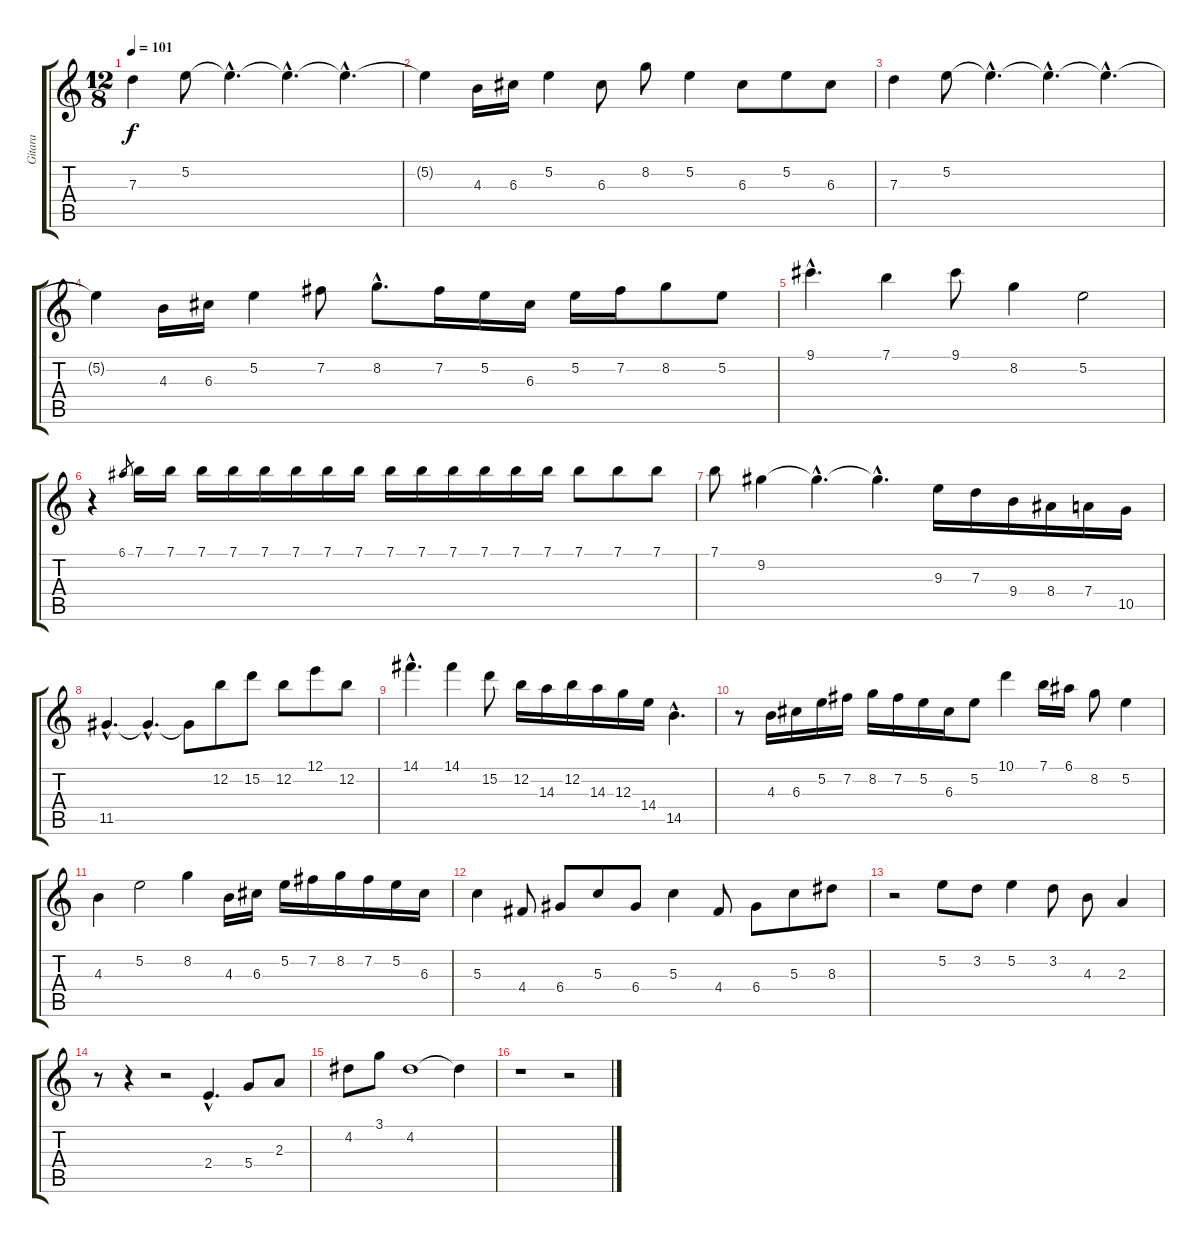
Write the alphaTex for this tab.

\track ("Gitara" "Gitara") {instrument distortionguitar}
\staff {score tabs}
\tuning (E4 B3 G3 D3 A2 E2) {hide}
\ts (12 8)
\tempo 101
\clef g2
\ks c
7.3.4{dy f instrument distortionguitar} 5.2.8 5.2{hac t}.4{d} 5.2{hac t}.4{d} 5.2{hac t}.4{d} |
5.2{t}.4 4.3.16 6.3.16 5.2.4 6.3.8 8.2.8 5.2.4 6.3.8 5.2.8 6.3.8 |
7.3.4 5.2.8 5.2{hac t}.4{d} 5.2{hac t}.4{d} 5.2{hac t}.4{d} |
5.2{t}.4 4.3.16 6.3.16 5.2.4 7.2.8 8.2{hac}.8{d} 7.2.16 5.2.16 6.3.16 5.2.16 7.2.16 8.2.8 5.2.8 |
9.1{hac}.4{d} 7.1.4 9.1.8 8.2.4 5.2.2 |
r.4 6.1.8{gr} 7.1.16 7.1.16 7.1.16 7.1.16 7.1.16 7.1.16 7.1.16 7.1.16 7.1.16 7.1.16 7.1.16 7.1.16 7.1.16 7.1.16 7.1.8 7.1.8 7.1.8 |
7.1.8 9.2.4 9.2{hac t}.4{d} 9.2{hac t}.4{d} 9.3.16 7.3.16 9.4.16 8.4.16 7.4.16 10.5.16 |
11.5{hac}.4{d} 11.5{hac t}.4{d} 11.5{t}.8 12.2.8 15.2.8 12.2.8 12.1.8 12.2.8 |
14.1{hac}.4{d} 14.1.4 15.2.8 12.2.16 14.3.16 12.2.16 14.3.16 12.3.16 14.4.16 14.5{hac}.4{d} |
r.8 4.3.16 6.3.16 5.2.16 7.2.16 8.2.16 7.2.16 5.2.16 6.3.16 5.2.8 10.1.4 7.1.16 6.1.16 8.2.8 5.2.4 |
4.3.4 5.2.2 8.2.4 4.3.16 6.3.16 5.2.16 7.2.16 8.2.16 7.2.16 5.2.16 6.3.16 |
5.3.4 4.4.8 6.4.8 5.3.8 6.4.8 5.3.4 4.4.8 6.4.8 5.3.8 8.3.8 |
r.2 5.2.8 3.2.8 5.2.4 3.2.8 4.3.8 2.3.4 |
r.8 r.4 r.2 2.4{hac}.4{d} 5.4.8 2.3.8 |
4.2.8 3.1.8 4.2.1 4.2{t}.4 |
r.1 r.2
